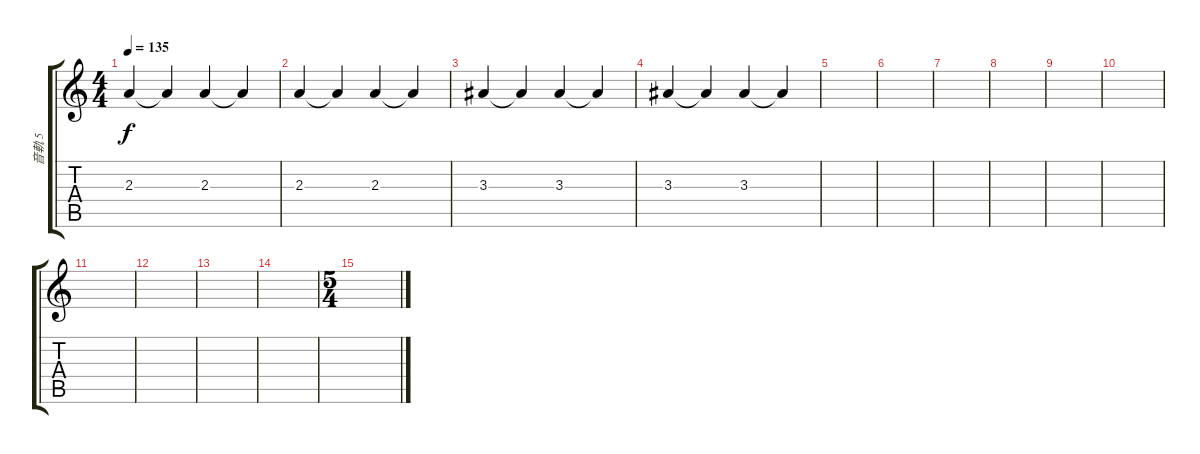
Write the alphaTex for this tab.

\track ("音軌 5" "音軌 5") {instrument electricguitarclean}
\staff {score tabs}
\tuning (E4 B3 G3 D3 A2 D2) {hide}
\ts (4 4)
\tempo 135
\clef g2
\ks c
2.3.4{dy f} 2.3{t}.4 2.3.4 2.3{t}.4 |
2.3.4 2.3{t}.4 2.3.4 2.3{t}.4 |
3.3.4 3.3{t}.4 3.3.4 3.3{t}.4 |
3.3.4 3.3{t}.4 3.3.4 3.3{t}.4 |
|
|
|
|
|
|
|
|
|
|
\ts (5 4)
